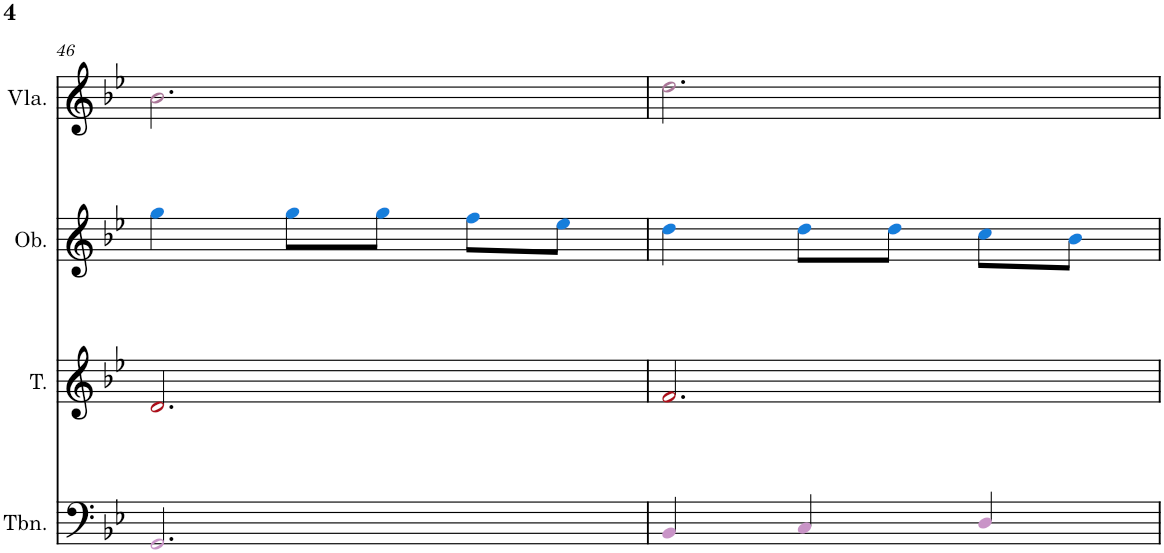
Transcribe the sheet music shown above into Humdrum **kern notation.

**kern	**kern	**kern	**kern
*part4	*part3	*part2	*part1
*staff4	*staff3	*staff2	*staff1
*I"Trombone	*I"Tenor	*I"Oboe	*I"Viola
*I'Tbn.	*I'T.	*I'Ob.	*I'Vla.
!!LO:PB:g=z
*clefF4	*clefG2	*clefG2	*clefG2
*k[b-e-]	*k[b-e-]	*k[b-e-]	*k[b-e-]
*M3/4	*M3/4	*M3/4	*M3/4
=46	=46	=46	=46
2.GGi/	2.dj/	4ggZ\	2.b-V\
.	.	8ggZ\L	.
.	.	8ggZ\J	.
.	.	8ffZ\L	.
.	.	8ee-Z\J	.
=47	=47	=47	=47
4BB-i/	2.fj/	4ddZ\	2.ddV\
4Ci/	.	8ddZ\L	.
.	.	8ddZ\J	.
4Di/	.	8ccZ\L	.
.	.	8b-Z\J	.
=	=	=	=
*-	*-	*-	*-
